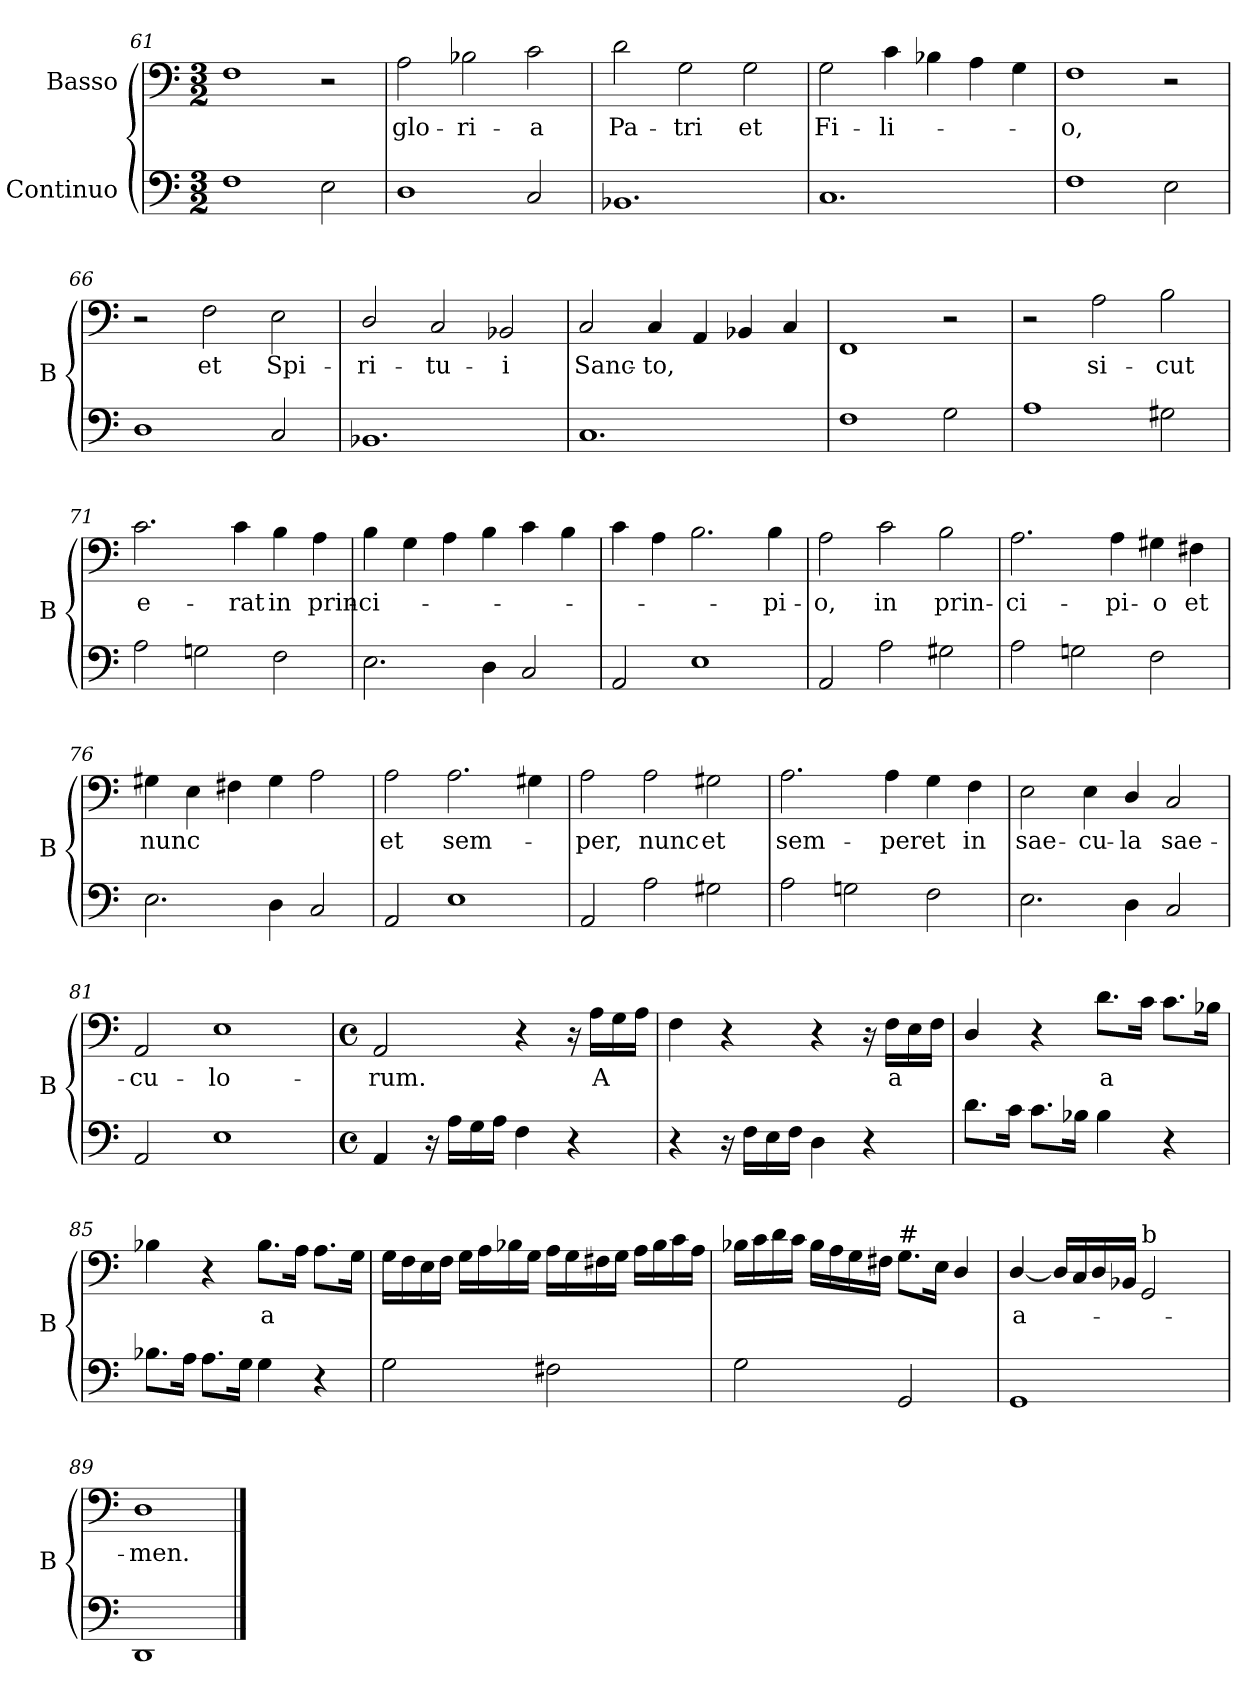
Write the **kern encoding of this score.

**kern	**kern	**text
*part2	*part1	*part1
*staff2	*staff1	*staff1
*I"Continuo	*I"Basso	*
*	*I'B	*
*clefF4	*clefF4	*
*k[]	*k[]	*
*M3/2	*M3/2	*
=61	=61	=61
1F	1F	.
2E\	2r	.
=62	=62	=62
!	!	!LO:LY:b
1D	2A\	glo-
!	!	!LO:LY:b
.	2B-X\	-ri-
!	!	!LO:LY:b
2C/	2c\	-a
!!LO:LB:g=z
=63	=63	=63
!	!	!LO:LY:b
1.BB-X	2d\	Pa-
!	!	!LO:LY:b
.	2G\	-tri
!	!	!LO:LY:b
.	2G\	et
=64	=64	=64
!	!	!LO:LY:b
1.C	2G\	Fi-
!	!	!LO:LY:b
.	4c\	-li-
.	4B-X\	.
.	4A\	.
.	4G\	.
=65	=65	=65
!	!	!LO:LY:b
1F	1F	-o,
2E\	2r	.
=66	=66	=66
1D	2r	.
!	!	!LO:LY:b
.	2F\	et
!	!	!LO:LY:b
2C/	2E\	Spi-
=67	=67	=67
!	!	!LO:LY:b
1.BB-X	2D/	-ri-
!	!	!LO:LY:b
.	2C/	-tu-
!	!	!LO:LY:b
.	2BB-X/	-i
!!LO:PB:g=z
=68	=68	=68
*^	*	*
!	!	!	!LO:LY:b
2ryy	1.C	2C/	Sanc-
!	!	!	!LO:LY:b
2ryy	.	4C/	-to,
.	.	4AA/	.
2ryy	.	4BB-X/	.
.	.	4C/	.
*v	*v	*	*
=69	=69	=69
1F	1FF	.
2G\	2r	.
=70	=70	=70
1A	2r	.
!	!	!LO:LY:b
.	2A\	si-
!	!	!LO:LY:b
2G#X\	2B\	-cut
=71	=71	=71
!	!	!LO:LY:b
2A\	2.c\	e-
2Gn\	.	.
!	!	!LO:LY:b
.	4c\	-rat
!	!	!LO:LY:b
2F\	4B\	in
!	!	!LO:LY:b
.	4A\	prin-
=72	=72	=72
!	!	!LO:LY:b
2.E\	4B\	-ci-
.	4G\	.
.	4A\	.
4D\	4B\	.
2C/	4c\	.
.	4B\	.
!!LO:LB:g=z
=73	=73	=73
2AA/	4c\	.
.	4A\	.
1E	2.B\	.
!	!	!LO:LY:b
.	4B\	-pi-
=74	=74	=74
!	!	!LO:LY:b
2AA/	2A\	-o,
!	!	!LO:LY:b
2A\	2c\	in
!	!	!LO:LY:b
2G#X\	2B\	prin-
=75	=75	=75
!	!	!LO:LY:b
2A\	2.A\	-ci-
2Gn\	.	.
!	!	!LO:LY:b
.	4A\	-pi-
!	!	!LO:LY:b
2F\	4G#X\	-o
!	!	!LO:LY:b
.	4F#X\	et
=76	=76	=76
!	!	!LO:LY:b
2.E\	4G#X\	nunc
.	4E\	.
.	4F#X\	.
4D\	4G#\	.
2C/	2A\	.
=77	=77	=77
!	!	!LO:LY:b
2AA/	2A\	et
!	!	!LO:LY:b
1E	2.A\	sem-
.	4G#X\	.
!!LO:LB:g=z
=78	=78	=78
!	!	!LO:LY:b
2AA/	2A\	-per,
!	!	!LO:LY:b
2A\	2A\	nunc
!	!	!LO:LY:b
2G#X\	2G#X\	et
=79	=79	=79
!	!	!LO:LY:b
2A\	2.A\	sem-
2Gn\	.	.
!	!	!LO:LY:b
.	4A\	-per
!	!	!LO:LY:b
2F\	4G\	et
!	!	!LO:LY:b
.	4F\	in
=80	=80	=80
!	!	!LO:LY:b
2.E\	2E\	sae-
!	!	!LO:LY:b
.	4E\	-cu-
!	!	!LO:LY:b
4D\	4D/	-la
!	!	!LO:LY:b
2C/	2C/	sae-
=81	=81	=81
!	!	!LO:LY:b
2AA/	2AA/	-cu-
!	!	!LO:LY:b
1E	1E	-lo-
=82	=82	=82
*M4/4	*M4/4	*
*met(c)	*met(c)	*
!	!	!LO:LY:b
4AA/	2AA/	-rum.
16r	.	.
16A\LL	.	.
16G\	.	.
16A\JJ	.	.
4F\	4r	.
4r	16r	.
!	!	!LO:LY:b
.	16A\LL	A
.	16G\	.
.	16A\JJ	.
!!LO:LB:g=z
=83	=83	=83
4r	4F\	.
16r	4r	.
16F\LL	.	.
16E\	.	.
16F\JJ	.	.
4D\	4r	.
4r	16r	.
!	!	!LO:LY:b
.	16F\LL	a
.	16E\	.
.	16F\JJ	.
=84	=84	=84
8.d\L	4D/	.
16c\Jk	.	.
8.c\L	4r	.
16B-X\Jk	.	.
!	!	!LO:LY:b
4B-\	8.d\L	a
.	16c\Jk	.
4r	8.c\L	.
.	16B-X\Jk	.
=85	=85	=85
8.B-X\L	4B-X\	.
16A\Jk	.	.
8.A\L	4r	.
16G\Jk	.	.
!	!	!LO:LY:b
4G\	8.B-\L	a
.	16A\Jk	.
4r	8.A\L	.
.	16G\Jk	.
!!LO:LB:g=z
=86	=86	=86
2G\	16G\LL	.
.	16F\	.
.	16E\	.
.	16F\JJ	.
.	16G\LL	.
.	16A\	.
.	16B-X\	.
.	16G\JJ	.
2F#X\	16A\LL	.
.	16G\	.
.	16F#X\	.
.	16G\JJ	.
.	16A\LL	.
.	16B-\	.
.	16c\	.
.	16A\JJ	.
=87	=87	=87
2G\	16B-X\LL	.
.	16c\	.
.	16d\	.
.	16c\JJ	.
.	16B-\LL	.
.	16A\	.
.	16G\	.
.	16F#X\JJ	.
!	!LO:TX:a:t=#	!
2GG/	8.G\L	.
.	16E\Jk	.
.	4D/	.
=88	=88	=88
*^	*	*
!	!	!	!LO:LY:b
2ryy	1GG	[4D/	a-
.	.	16D/LL]	.
.	.	16C/	.
.	.	16D/	.
.	.	16BB-X/JJ	.
!	!	!LO:TX:a:t=b	!
4ryy	.	2GG/	.
4ryy	.	.	.
*v	*v	*	*
=89	=89	=89
!	!	!LO:LY:b
1DD	1D	-men.
==	==	==
*-	*-	*-
